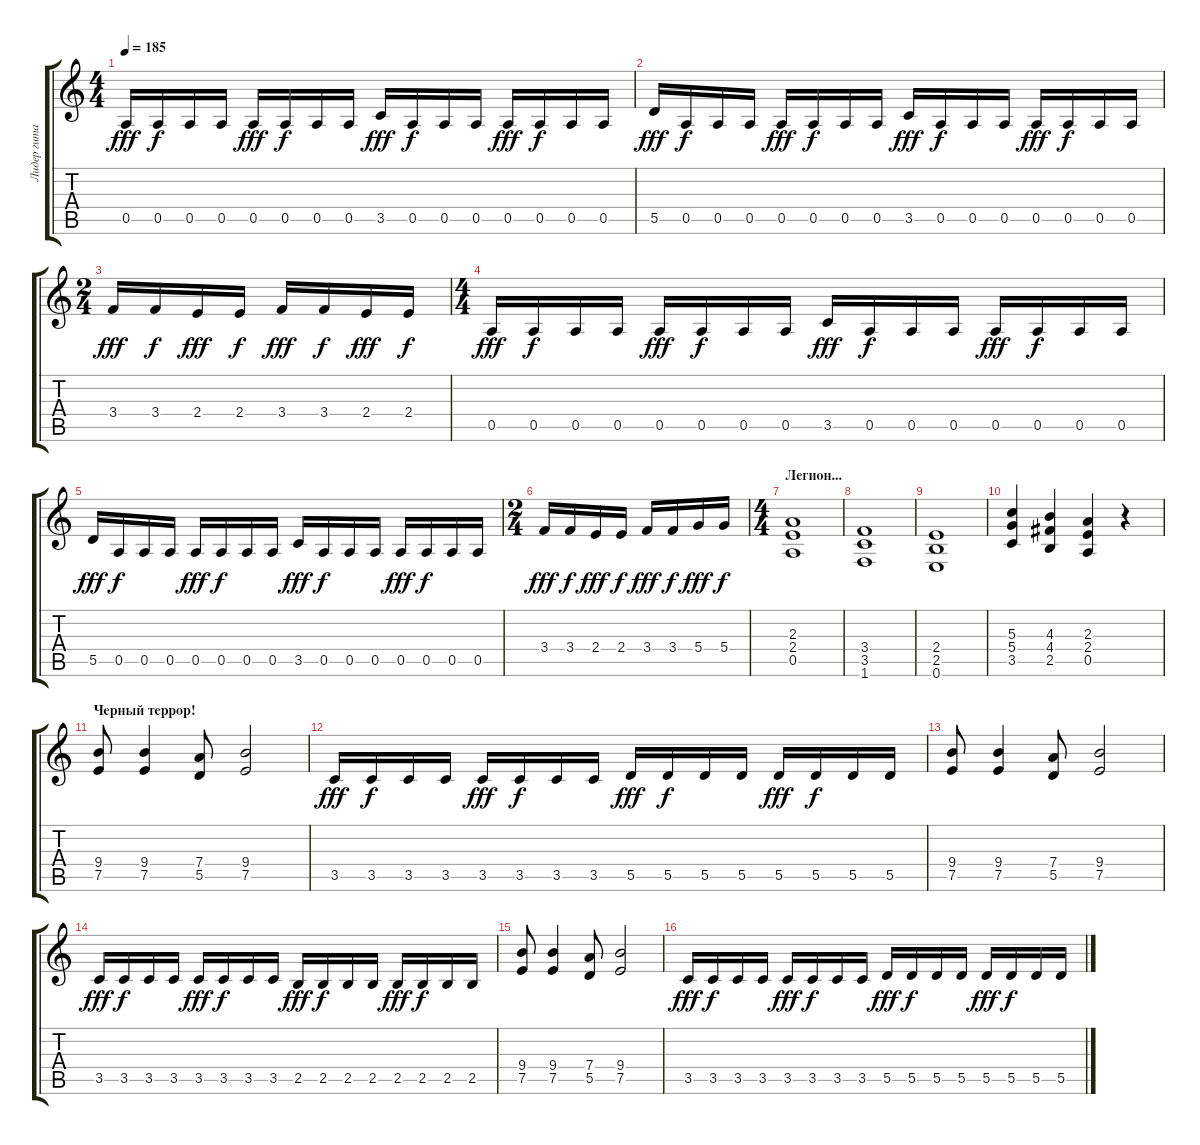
\track ("Лидер гитара" "Лидер гита") {instrument overdrivenguitar}
\staff {score tabs}
\tuning (E4 B3 G3 D3 A2 E2) {hide}
\ts (4 4)
\tempo 185
\clef g2
\ks c
0.5.16{dy fff} 0.5.16{dy f} 0.5.16 0.5.16 0.5.16{dy fff} 0.5.16{dy f} 0.5.16 0.5.16 3.5.16{dy fff} 0.5.16{dy f} 0.5.16 0.5.16 0.5.16{dy fff} 0.5.16{dy f} 0.5.16 0.5.16 |
5.5.16{dy fff} 0.5.16{dy f} 0.5.16 0.5.16 0.5.16{dy fff} 0.5.16{dy f} 0.5.16 0.5.16 3.5.16{dy fff} 0.5.16{dy f} 0.5.16 0.5.16 0.5.16{dy fff} 0.5.16{dy f} 0.5.16 0.5.16 |
\ts (2 4)
3.4.16{dy fff} 3.4.16{dy f} 2.4.16{dy fff} 2.4.16{dy f} 3.4.16{dy fff} 3.4.16{dy f} 2.4.16{dy fff} 2.4.16{dy f} |
\ts (4 4)
0.5.16{dy fff} 0.5.16{dy f} 0.5.16 0.5.16 0.5.16{dy fff} 0.5.16{dy f} 0.5.16 0.5.16 3.5.16{dy fff} 0.5.16{dy f} 0.5.16 0.5.16 0.5.16{dy fff} 0.5.16{dy f} 0.5.16 0.5.16 |
5.5.16{dy fff} 0.5.16{dy f} 0.5.16 0.5.16 0.5.16{dy fff} 0.5.16{dy f} 0.5.16 0.5.16 3.5.16{dy fff} 0.5.16{dy f} 0.5.16 0.5.16 0.5.16{dy fff} 0.5.16{dy f} 0.5.16 0.5.16 |
\ts (2 4)
3.4.16{dy fff} 3.4.16{dy f} 2.4.16{dy fff} 2.4.16{dy f} 3.4.16{dy fff} 3.4.16{dy f} 5.4.16{dy fff} 5.4.16{dy f} |
\ts (4 4)
\section ("" "Легион...")
(2.3 2.4 0.5).1 |
(3.4 3.5 1.6).1 |
(2.4 2.5 0.6).1 |
(5.3 5.4 3.5).4 (4.3 4.4 2.5).4 (2.3 2.4 0.5).4 r.4 |
\section ("" "Черный террор!")
(9.4 7.5).8 (9.4 7.5).4 (7.4 5.5).8 (9.4 7.5).2 |
3.5.16{dy fff} 3.5.16{dy f} 3.5.16 3.5.16 3.5.16{dy fff} 3.5.16{dy f} 3.5.16 3.5.16 5.5.16{dy fff} 5.5.16{dy f} 5.5.16 5.5.16 5.5.16{dy fff} 5.5.16{dy f} 5.5.16 5.5.16 |
(9.4 7.5).8 (9.4 7.5).4 (7.4 5.5).8 (9.4 7.5).2 |
3.5.16{dy fff} 3.5.16{dy f} 3.5.16 3.5.16 3.5.16{dy fff} 3.5.16{dy f} 3.5.16 3.5.16 2.5.16{dy fff} 2.5.16{dy f} 2.5.16 2.5.16 2.5.16{dy fff} 2.5.16{dy f} 2.5.16 2.5.16 |
(9.4 7.5).8 (9.4 7.5).4 (7.4 5.5).8 (9.4 7.5).2 |
3.5.16{dy fff} 3.5.16{dy f} 3.5.16 3.5.16 3.5.16{dy fff} 3.5.16{dy f} 3.5.16 3.5.16 5.5.16{dy fff} 5.5.16{dy f} 5.5.16 5.5.16 5.5.16{dy fff} 5.5.16{dy f} 5.5.16 5.5.16
